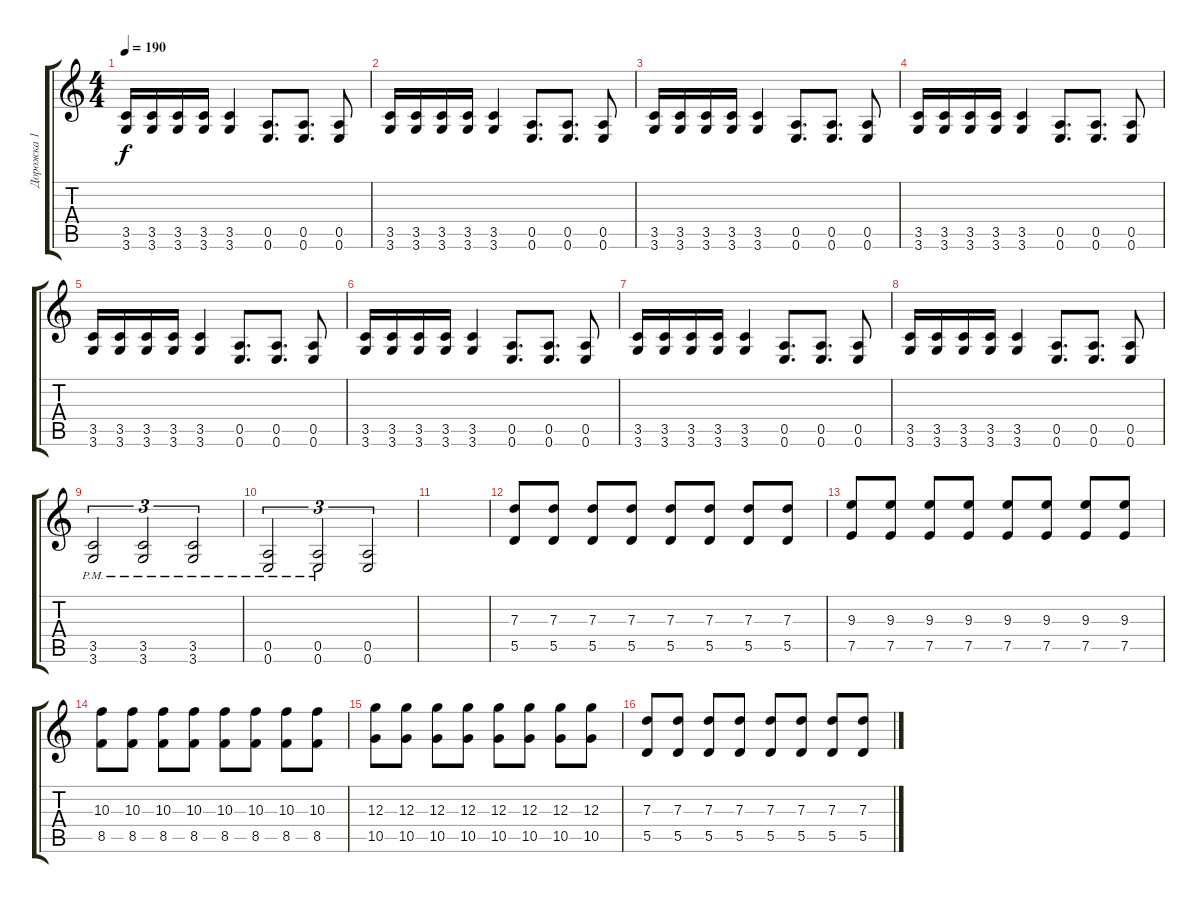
\track ("Дорожка 1" "Дорожка 1") {instrument distortionguitar}
\staff {score tabs}
\tuning (E4 B3 G3 D3 A2 E2) {hide}
\ts (4 4)
\tempo 190
\clef g2
\ks c
(3.5 3.6).16{dy f} (3.5 3.6).16 (3.5 3.6).16 (3.5 3.6).16 (3.5 3.6).4 (0.5 0.6).8{d} (0.5 0.6).8{d} (0.5 0.6).8 |
(3.5 3.6).16 (3.5 3.6).16 (3.5 3.6).16 (3.5 3.6).16 (3.5 3.6).4 (0.5 0.6).8{d} (0.5 0.6).8{d} (0.5 0.6).8 |
(3.5 3.6).16 (3.5 3.6).16 (3.5 3.6).16 (3.5 3.6).16 (3.5 3.6).4 (0.5 0.6).8{d} (0.5 0.6).8{d} (0.5 0.6).8 |
(3.5 3.6).16 (3.5 3.6).16 (3.5 3.6).16 (3.5 3.6).16 (3.5 3.6).4 (0.5 0.6).8{d} (0.5 0.6).8{d} (0.5 0.6).8 |
(3.5 3.6).16 (3.5 3.6).16 (3.5 3.6).16 (3.5 3.6).16 (3.5 3.6).4 (0.5 0.6).8{d} (0.5 0.6).8{d} (0.5 0.6).8 |
(3.5 3.6).16 (3.5 3.6).16 (3.5 3.6).16 (3.5 3.6).16 (3.5 3.6).4 (0.5 0.6).8{d} (0.5 0.6).8{d} (0.5 0.6).8 |
(3.5 3.6).16 (3.5 3.6).16 (3.5 3.6).16 (3.5 3.6).16 (3.5 3.6).4 (0.5 0.6).8{d} (0.5 0.6).8{d} (0.5 0.6).8 |
(3.5 3.6).16 (3.5 3.6).16 (3.5 3.6).16 (3.5 3.6).16 (3.5 3.6).4 (0.5 0.6).8{d} (0.5 0.6).8{d} (0.5 0.6).8 |
(3.5{pm} 3.6{pm}).2{tu (3 2)} (3.5{pm} 3.6{pm}).2{tu (3 2)} (3.5{pm} 3.6{pm}).2{tu (3 2)} |
(0.5{pm} 0.6{pm}).2{tu (3 2)} (0.5{pm} 0.6{pm}).2{tu (3 2)} (0.5 0.6).2{tu (3 2)} |
|
(7.3 5.5).8 (7.3 5.5).8 (7.3 5.5).8 (7.3 5.5).8 (7.3 5.5).8 (7.3 5.5).8 (7.3 5.5).8 (7.3 5.5).8 |
(9.3 7.5).8 (9.3 7.5).8 (9.3 7.5).8 (9.3 7.5).8 (9.3 7.5).8 (9.3 7.5).8 (9.3 7.5).8 (9.3 7.5).8 |
(10.3 8.5).8 (10.3 8.5).8 (10.3 8.5).8 (10.3 8.5).8 (10.3 8.5).8 (10.3 8.5).8 (10.3 8.5).8 (10.3 8.5).8 |
(12.3 10.5).8 (12.3 10.5).8 (12.3 10.5).8 (12.3 10.5).8 (12.3 10.5).8 (12.3 10.5).8 (12.3 10.5).8 (12.3 10.5).8 |
(7.3 5.5).8 (7.3 5.5).8 (7.3 5.5).8 (7.3 5.5).8 (7.3 5.5).8 (7.3 5.5).8 (7.3 5.5).8 (7.3 5.5).8
